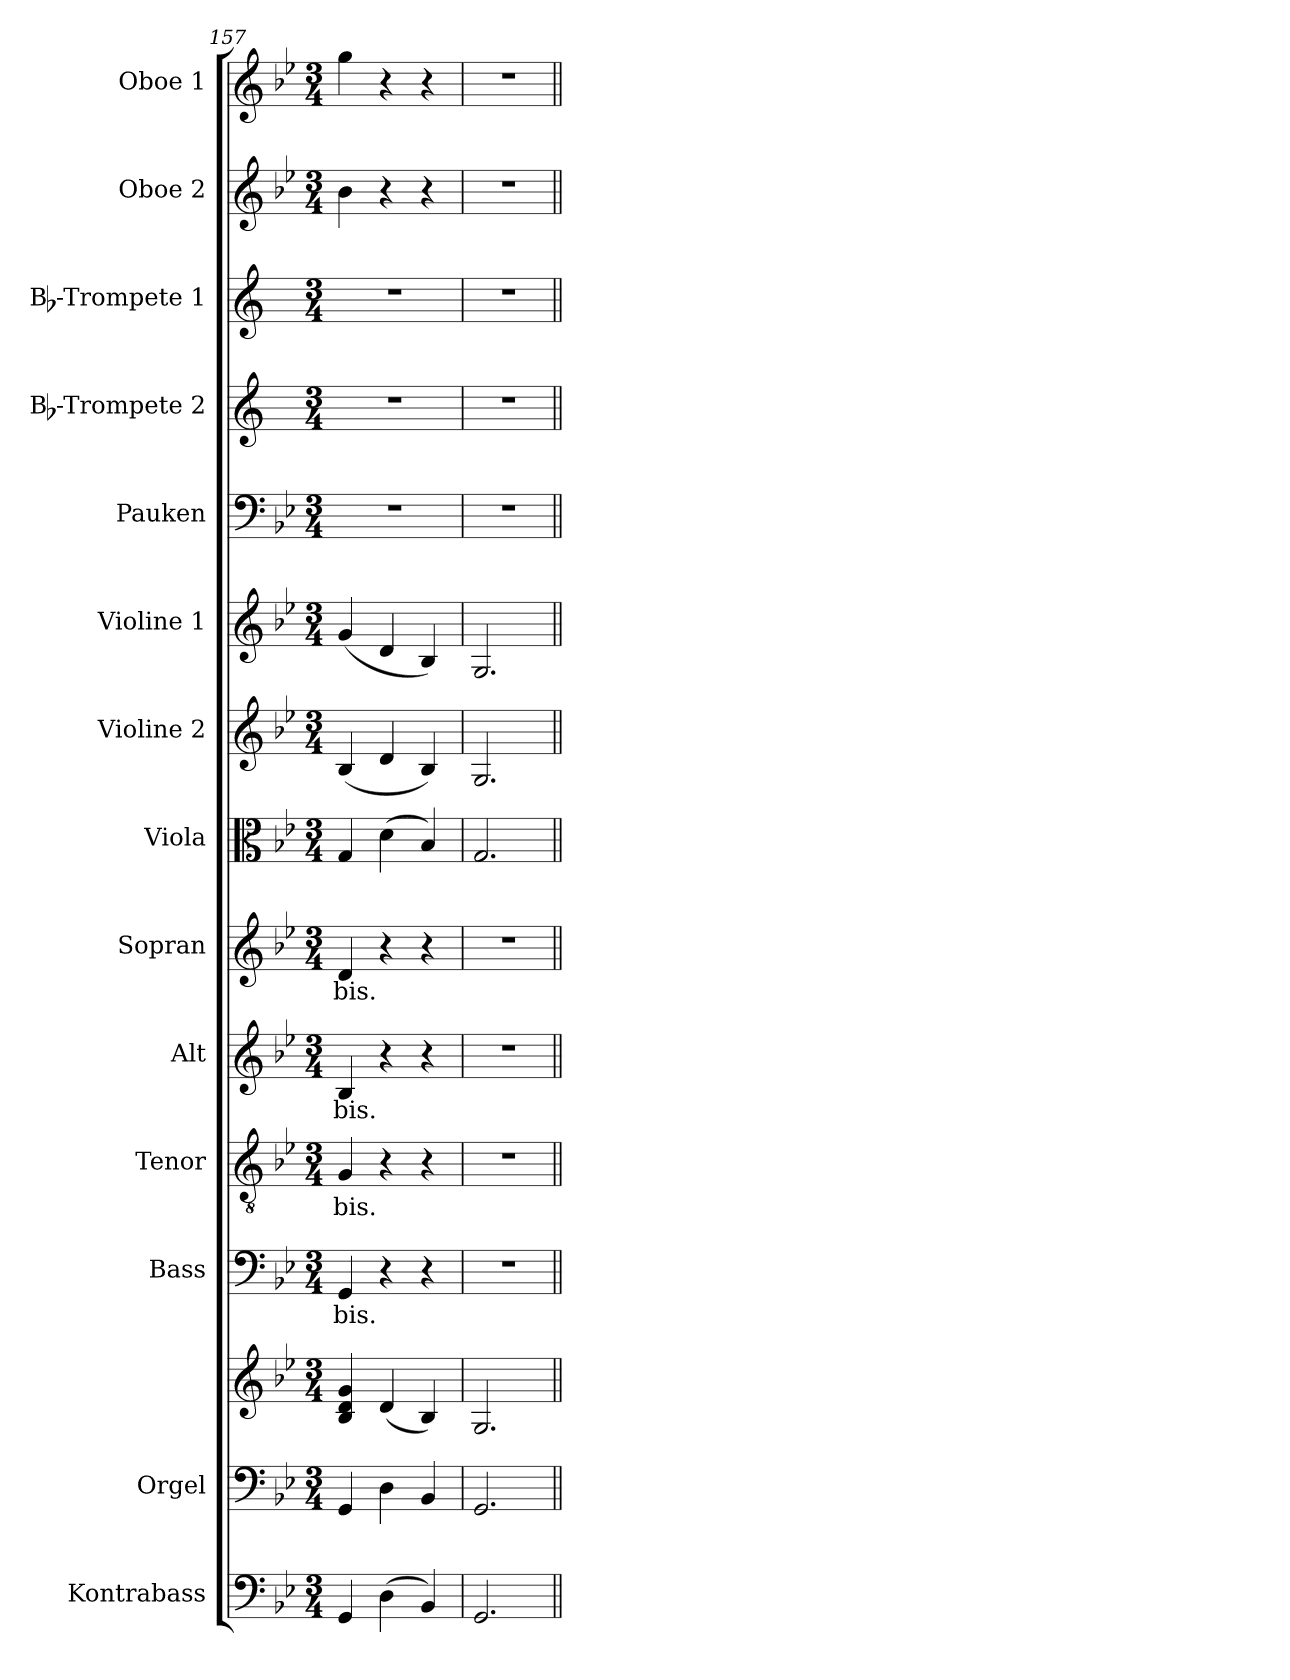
**kern	**kern	**kern	**kern	**text	**kern	**text	**kern	**text	**kern	**text	**kern	**kern	**kern	**kern	**kern	**kern	**kern	**kern
*part14	*part13	*part13	*part12	*part12	*part11	*part11	*part10	*part10	*part9	*part9	*part8	*part7	*part6	*part5	*part4	*part3	*part2	*part1
*staff15	*staff14	*staff13	*staff12	*staff12	*staff11	*staff11	*staff10	*staff10	*staff9	*staff9	*staff8	*staff7	*staff6	*staff5	*staff4	*staff3	*staff2	*staff1
*I"Kontrabass	*I"Orgel	*	*I"Bass	*	*I"Tenor	*	*I"Alt	*	*I"Sopran	*	*I"Viola	*I"Violine 2	*I"Violine 1	*I"Pauken	*I"Bb-Trompete 2	*I"Bb-Trompete 1	*I"Oboe 2	*I"Oboe 1
*I'Kb.	*I'Org.	*	*I'B.	*	*I'T.	*	*I'A.	*	*I'S.	*	*I'Vla.	*I'Vl. 2	*I'Vl. 1	*I'Pk.	*I'Bb Trp. 2	*I'Bb Trp. 1	*I'Ob. 2	*I'Ob. 1
*clefF4	*clefF4	*clefG2	*clefF4	*	*clefGv2	*	*clefG2	*	*clefG2	*	*clefC3	*clefG2	*clefG2	*clefF4	*clefG2	*clefG2	*clefG2	*clefG2
*ITrd7c12	*	*	*	*	*	*	*	*	*	*	*	*	*	*	*ITrd1c2	*ITrd1c2	*	*
*k[b-e-]	*k[b-e-]	*k[b-e-]	*k[b-e-]	*	*k[b-e-]	*	*k[b-e-]	*	*k[b-e-]	*	*k[b-e-]	*k[b-e-]	*k[b-e-]	*k[b-e-]	*k[b-e-]	*k[b-e-]	*k[b-e-]	*k[b-e-]
*B-:	*B-:	*B-:	*B-:	*	*B-:	*	*B-:	*	*B-:	*	*B-:	*B-:	*B-:	*B-:	*B-:	*B-:	*B-:	*B-:
*M3/4	*M3/4	*M3/4	*M3/4	*	*M3/4	*	*M3/4	*	*M3/4	*	*M3/4	*M3/4	*M3/4	*M3/4	*M3/4	*M3/4	*M3/4	*M3/4
=157	=157	=157	=157	=157	=157	=157	=157	=157	=157	=157	=157	=157	=157	=157	=157	=157	=157	=157
!	!	!	!	!LO:LY:b	!	!LO:LY:b	!	!LO:LY:b	!	!LO:LY:b	!	!	!	!	!	!	!	!
4GGG/	4GG/	4B-/ 4d/ 4g/	4GG/	-bis.	4G/	-bis.	4B-/	-bis.	4d/	-bis.	4G/	(<4B-/	(<4g/	2.r	2.r	2.r	4b-\	4gg\
(>4DD\	4D\	(<4d/	4r	.	4r	.	4r	.	4r	.	(>4d\	4d/	4d/	.	.	.	4r	4r
4BBB-/)	4BB-/	4B-/)	4r	.	4r	.	4r	.	4r	.	4B-/)	4B-/)	4B-/)	.	.	.	4r	4r
=158	=158	=158	=158	=158	=158	=158	=158	=158	=158	=158	=158	=158	=158	=158	=158	=158	=158	=158
2.GGG/	2.GG/	2.G/	2.r	.	2.r	.	2.r	.	2.r	.	2.G/	2.G/	2.G/	2.r	2.r	2.r	2.r	2.r
=||	=||	=||	=||	=||	=||	=||	=||	=||	=||	=||	=||	=||	=||	=||	=||	=||	=||	=||
*-	*-	*-	*-	*-	*-	*-	*-	*-	*-	*-	*-	*-	*-	*-	*-	*-	*-	*-
